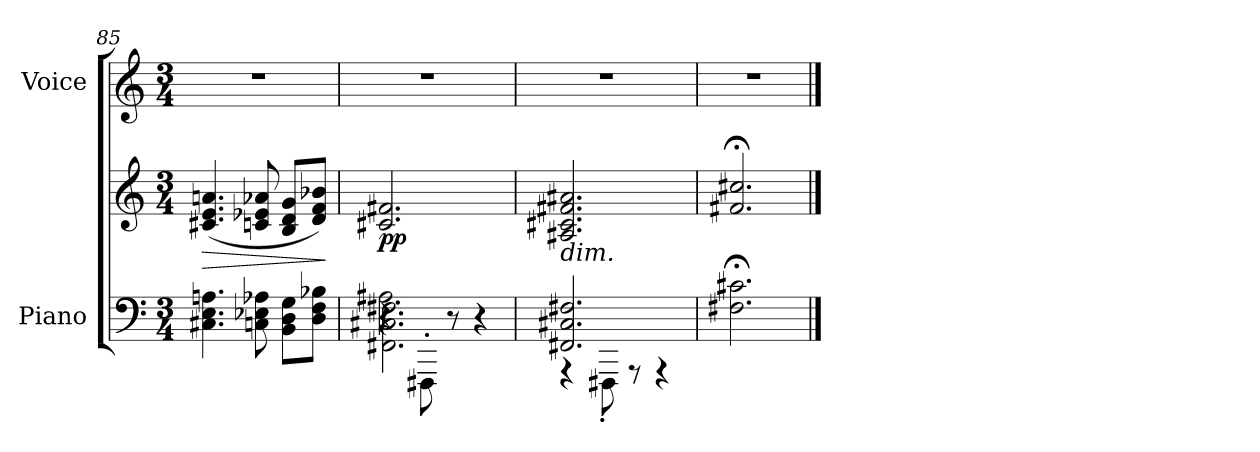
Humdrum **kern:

**kern	**kern	**dynam	**kern
*part2	*part2	*part2	*part1
*staff3	*staff2	*staff2/3	*staff1
*I"Piano	*	*	*I"Voice
*I'Pno	*	*	*
*clefF4	*clefG2	*	*clefG2
*k[]	*k[]	*	*k[]
*M3/4	*M3/4	*	*M3/4
=85	=85	=85	=85
!	!	!LO:HP:b	!
4.C#X\ 4.E\ 4.An\	(>4.c#X/ 4.e/ 4.an/	>	2.r
8Cn\ 8E-X\ 8A-X\	8cn/ 8e-X/ 8a-X/	.	.
8BB\ 8D\ 8G\L	8B/ 8d/ 8g/L	.	.
8D\ 8F\ 8B-X\J	8d/ 8f/ 8b-X/J)	.	.
.	.	]	.
=86	=86	=86	=86
*^	*	*	*
*	*^	*	*	*
!	!	!	!	!LO:DY:b	!
2.A#X\	2.FF#X\ 2.C#X\ 2.F#X\	4r	2.c#X/ 2.f#X/	pp	2.r
.	.	8FFF#X'\	.	.	.
.	.	8r	.	.	.
.	.	4r	.	.	.
=87	=87	=87	=87	=87	=87
!	!	!	!LO:TX:b:i:t=dim.	!	!
*	*v	*v	*	*	*
2.FF#X/ 2.C#X/ 2.F#X/	4r	2.A#X/ 2.c#X/ 2.f#X/ 2.a#X/	.	2.r
.	8FFF#X'\	.	.	.
.	8r	.	.	.
.	4r	.	.	.
=88	=88	=88	=88	=88
!LO:TX:i:t=lunga	!	!	!	!
!	!	!	!LO:DY:b	!
!	!	!	!LO:DY:n=1:b	!
*v	*v	*	*	*
2.F#X\; 2.c#X\;	2.f#X/;< 2.cc#X/;<	ppp other-dynamics	2.r
==	==	==	==
*-	*-	*-	*-
